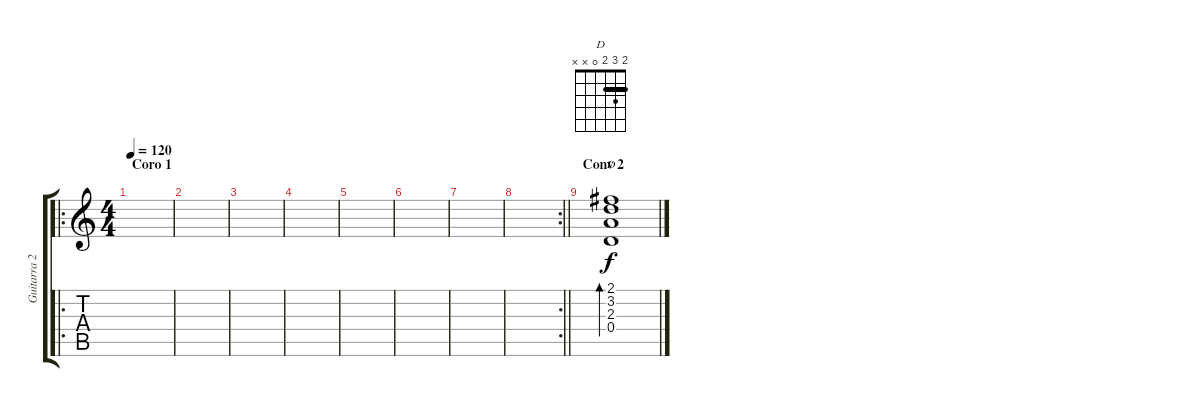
\track ("Guitarra 2" "Guitarra 2") {instrument acousticguitarsteel}
\staff {score tabs}
\tuning (E4 B3 G3 D3 A2 E2) {hide}
\chord ("D" 2 3 2 0 x x) {barre 2}
\ro
\ts (4 4)
\section ("" "Coro 1")
\tempo 120
\clef g2
\ks c
|
|
|
|
|
|
|
\rc 2
\barLineRight lightlight
|
\section ("" "Conv 2")
(2.1 3.2 2.3 0.4).1{bd 60 ch "D"}
